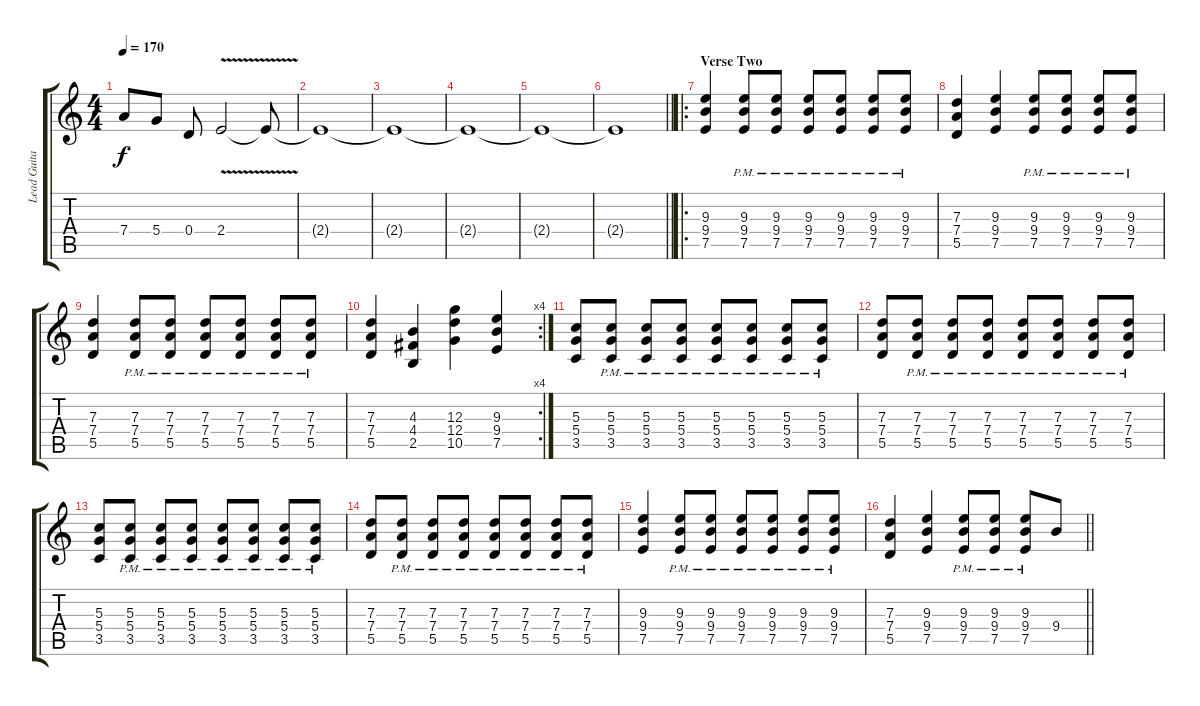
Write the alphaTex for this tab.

\track ("Lead Guitar" "Lead Guita") {instrument distortionguitar}
\staff {score tabs}
\tuning (E4 B3 G3 D3 A2 E2) {hide}
\ts (4 4)
\tempo 170
\clef g2
\ks c
7.4.8{dy f} 5.4.8 0.4.8 2.4{v}.2 2.4{t}.8 |
2.4{t}.1 |
2.4{t}.1 |
2.4{t}.1 |
2.4{t}.1 |
\barLineRight lightlight
2.4{t}.1 |
\ro
\section ("" "Verse Two")
(9.3 9.4 7.5).4 (9.3{pm} 9.4{pm} 7.5{pm}).8 (9.3{pm} 9.4{pm} 7.5{pm}).8 (9.3{pm} 9.4{pm} 7.5{pm}).8 (9.3{pm} 9.4{pm} 7.5{pm}).8 (9.3{pm} 9.4{pm} 7.5{pm}).8 (9.3{pm} 9.4{pm} 7.5{pm}).8 |
(7.3 7.4 5.5).4 (9.3 9.4 7.5).4 (9.3{pm} 9.4{pm} 7.5{pm}).8 (9.3{pm} 9.4{pm} 7.5{pm}).8 (9.3{pm} 9.4{pm} 7.5{pm}).8 (9.3{pm} 9.4{pm} 7.5{pm}).8 |
(7.3 7.4 5.5).4 (7.3{pm} 7.4{pm} 5.5{pm}).8 (7.3{pm} 7.4{pm} 5.5{pm}).8 (7.3{pm} 7.4{pm} 5.5{pm}).8 (7.3{pm} 7.4{pm} 5.5{pm}).8 (7.3{pm} 7.4{pm} 5.5{pm}).8 (7.3{pm} 7.4{pm} 5.5{pm}).8 |
\rc 4
(7.3 7.4 5.5).4 (4.3 4.4 2.5).4 (12.3 12.4 10.5).4 (9.3 9.4 7.5).4 |
(5.3 5.4 3.5).8 (5.3{pm} 5.4{pm} 3.5{pm}).8 (5.3{pm} 5.4{pm} 3.5{pm}).8 (5.3{pm} 5.4{pm} 3.5{pm}).8 (5.3{pm} 5.4{pm} 3.5{pm}).8 (5.3{pm} 5.4{pm} 3.5{pm}).8 (5.3{pm} 5.4{pm} 3.5{pm}).8 (5.3{pm} 5.4{pm} 3.5{pm}).8 |
(7.3 7.4 5.5).8 (7.3{pm} 7.4{pm} 5.5{pm}).8 (7.3{pm} 7.4{pm} 5.5{pm}).8 (7.3{pm} 7.4{pm} 5.5{pm}).8 (7.3{pm} 7.4{pm} 5.5{pm}).8 (7.3{pm} 7.4{pm} 5.5{pm}).8 (7.3{pm} 7.4{pm} 5.5{pm}).8 (7.3{pm} 7.4{pm} 5.5{pm}).8 |
(5.3 5.4 3.5).8 (5.3{pm} 5.4{pm} 3.5{pm}).8 (5.3{pm} 5.4{pm} 3.5{pm}).8 (5.3{pm} 5.4{pm} 3.5{pm}).8 (5.3{pm} 5.4{pm} 3.5{pm}).8 (5.3{pm} 5.4{pm} 3.5{pm}).8 (5.3{pm} 5.4{pm} 3.5{pm}).8 (5.3{pm} 5.4{pm} 3.5{pm}).8 |
(7.3 7.4 5.5).8 (7.3{pm} 7.4{pm} 5.5{pm}).8 (7.3{pm} 7.4{pm} 5.5{pm}).8 (7.3{pm} 7.4{pm} 5.5{pm}).8 (7.3{pm} 7.4{pm} 5.5{pm}).8 (7.3{pm} 7.4{pm} 5.5{pm}).8 (7.3{pm} 7.4{pm} 5.5{pm}).8 (7.3{pm} 7.4{pm} 5.5{pm}).8 |
(9.3 9.4 7.5).4 (9.3{pm} 9.4{pm} 7.5{pm}).8 (9.3{pm} 9.4{pm} 7.5{pm}).8 (9.3{pm} 9.4{pm} 7.5{pm}).8 (9.3{pm} 9.4{pm} 7.5{pm}).8 (9.3{pm} 9.4{pm} 7.5{pm}).8 (9.3{pm} 9.4{pm} 7.5{pm}).8 |
\barLineRight lightlight
(7.3 7.4 5.5).4 (9.3 9.4 7.5).4 (9.3{pm} 9.4{pm} 7.5{pm}).8 (9.3{pm} 9.4{pm} 7.5{pm}).8 (9.3{pm} 9.4{pm} 7.5{pm}).8 9.4.8
